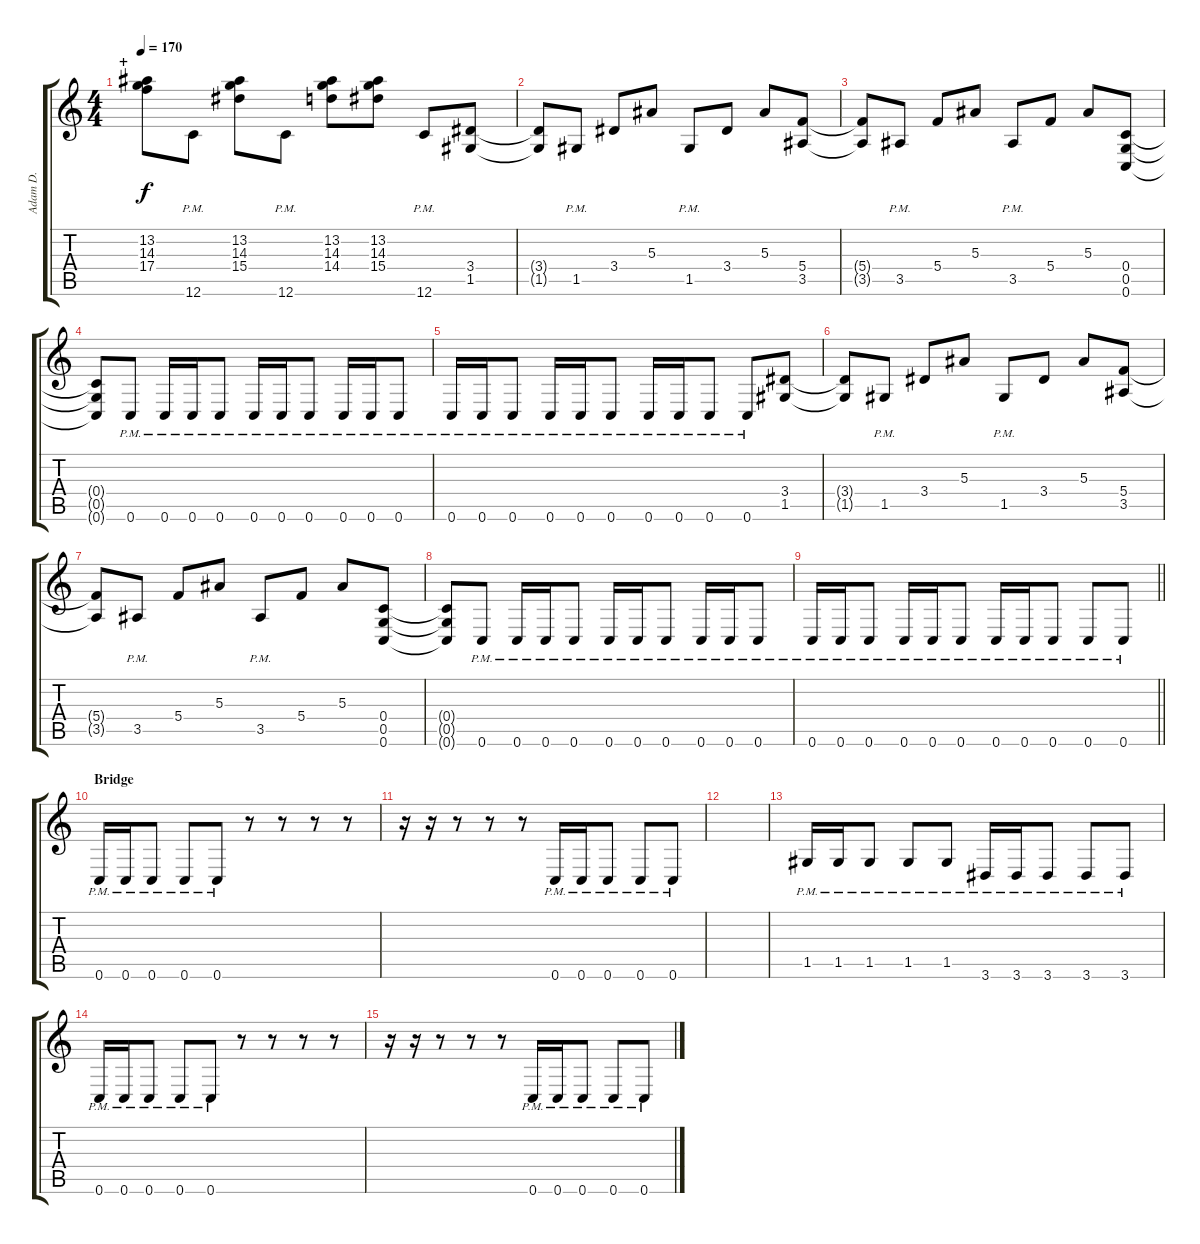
\track ("Adam D." "Adam D.") {instrument distortionguitar}
\staff {score tabs}
\tuning (D4 A3 F3 C3 G2 C2) {hide}
\ts (4 4)
\section ("" "+")
\tempo 170
\clef g2
\ks c
(13.2 14.3 17.4).8{dy f} 12.6{pm}.8 (13.2 14.3 15.4).8 12.6{pm}.8 (13.2 14.3 14.4).8 (13.2 14.3 15.4).8 12.6{pm}.8 (3.4 1.5).8 |
(3.4{t} 1.5{t}).8 1.5{pm}.8 3.4.8 5.3.8 1.5{pm}.8 3.4.8 5.3.8 (5.4 3.5).8 |
(5.4{t} 3.5{t}).8 3.5{pm}.8 5.4.8 5.3.8 3.5{pm}.8 5.4.8 5.3.8 (0.4 0.5 0.6).8 |
(0.4{t} 0.5{t} 0.6{t}).8 0.6{pm}.8 0.6{pm}.16 0.6{pm}.16 0.6{pm}.8 0.6{pm}.16 0.6{pm}.16 0.6{pm}.8 0.6{pm}.16 0.6{pm}.16 0.6{pm}.8 |
0.6{pm}.16 0.6{pm}.16 0.6{pm}.8 0.6{pm}.16 0.6{pm}.16 0.6{pm}.8 0.6{pm}.16 0.6{pm}.16 0.6{pm}.8 0.6{pm}.8 (3.4 1.5).8 |
(3.4{t} 1.5{t}).8 1.5{pm}.8 3.4.8 5.3.8 1.5{pm}.8 3.4.8 5.3.8 (5.4 3.5).8 |
(5.4{t} 3.5{t}).8 3.5{pm}.8 5.4.8 5.3.8 3.5{pm}.8 5.4.8 5.3.8 (0.4 0.5 0.6).8 |
(0.4{t} 0.5{t} 0.6{t}).8 0.6{pm}.8 0.6{pm}.16 0.6{pm}.16 0.6{pm}.8 0.6{pm}.16 0.6{pm}.16 0.6{pm}.8 0.6{pm}.16 0.6{pm}.16 0.6{pm}.8 |
\barLineRight lightlight
0.6{pm}.16 0.6{pm}.16 0.6{pm}.8 0.6{pm}.16 0.6{pm}.16 0.6{pm}.8 0.6{pm}.16 0.6{pm}.16 0.6{pm}.8 0.6{pm}.8 0.6{pm}.8 |
\section ("" "Bridge")
0.6{pm}.16 0.6{pm}.16 0.6{pm}.8 0.6{pm}.8 0.6{pm}.8 r.8 r.8 r.8 r.8 |
r.16 r.16 r.8 r.8 r.8 0.6{pm}.16 0.6{pm}.16 0.6{pm}.8 0.6{pm}.8 0.6{pm}.8 |
|
1.5{pm}.16 1.5{pm}.16 1.5{pm}.8 1.5{pm}.8 1.5{pm}.8 3.6{pm}.16 3.6{pm}.16 3.6{pm}.8 3.6{pm}.8 3.6{pm}.8 |
0.6{pm}.16 0.6{pm}.16 0.6{pm}.8 0.6{pm}.8 0.6{pm}.8 r.8 r.8 r.8 r.8 |
r.16 r.16 r.8 r.8 r.8 0.6{pm}.16 0.6{pm}.16 0.6{pm}.8 0.6{pm}.8 0.6{pm}.8
